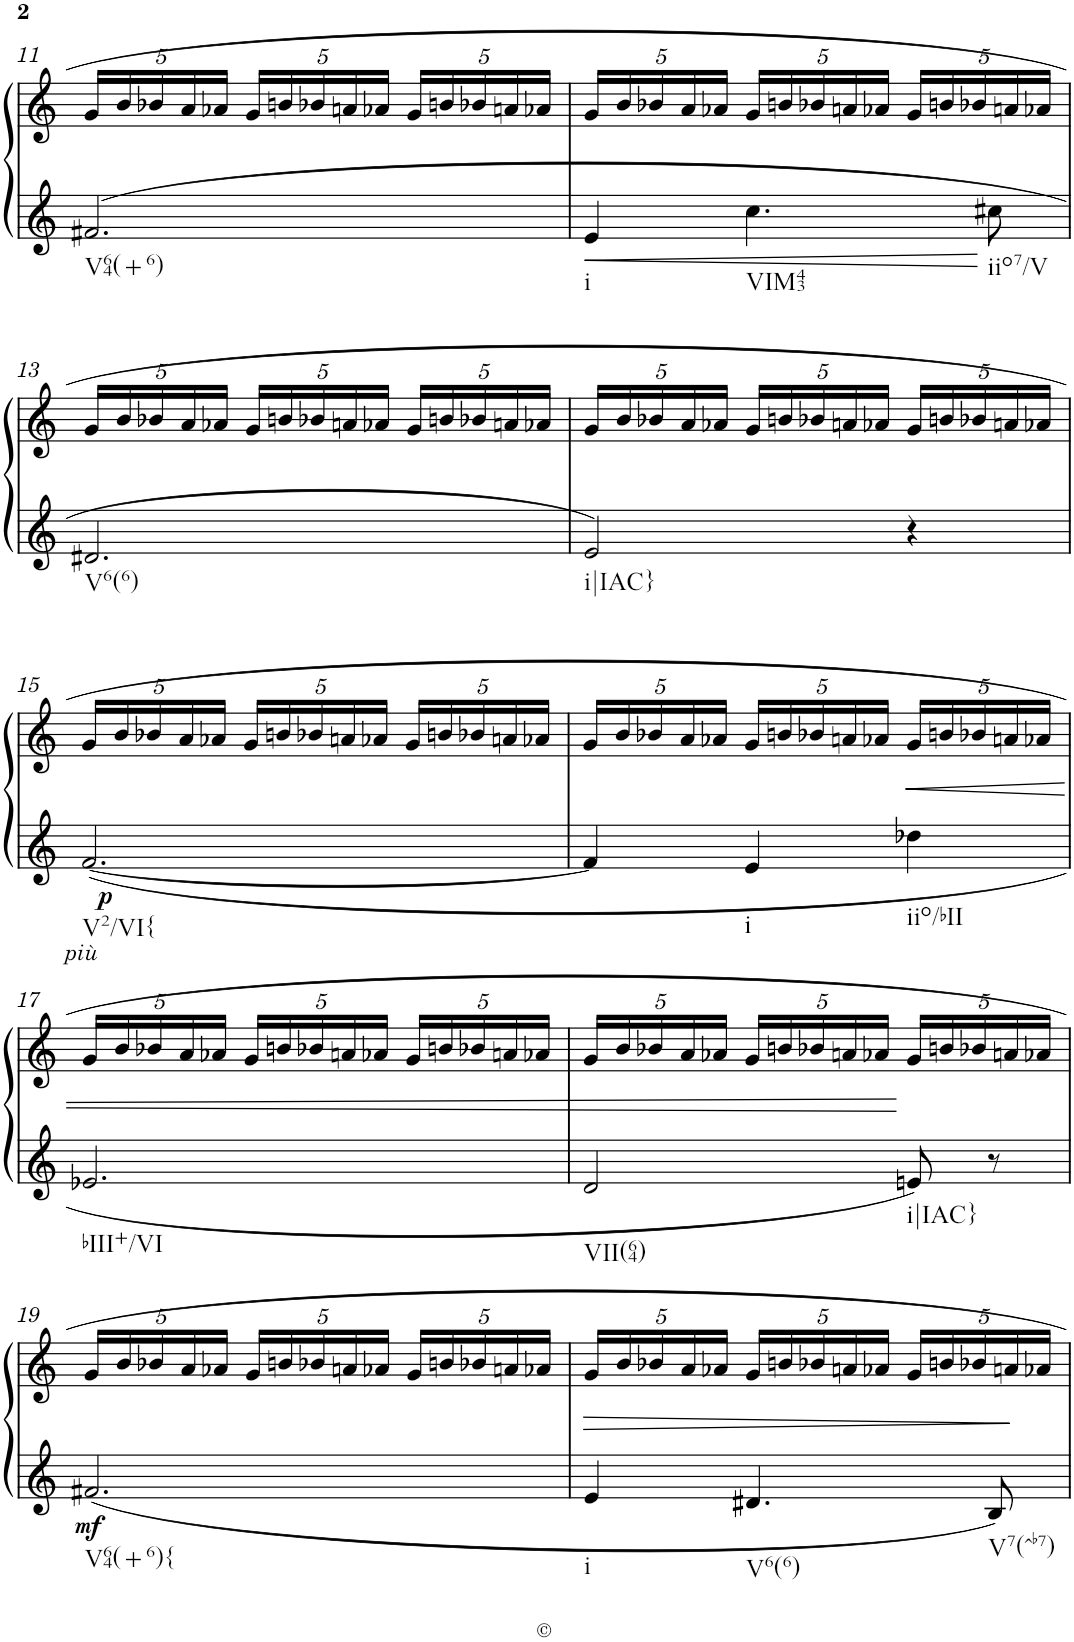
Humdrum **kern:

**kern	**kern	**dynam
*part1	*part1	*part1
*staff2	*staff1	*staff1/2
*I"Piano	*	*
*I'Pno.	*	*
!!LO:PB:g=z
*clefG2	*clefG2	*
*k[]	*k[]	*
*M3/4	*M3/4	*
*	*Xbrackettup	*
=11	=11	=11
!LO:TX:b:t=V64(+6)	!	!
2.f#X/	20g/LL	.
.	20b/	.
.	20b-X/	.
.	20a/	.
.	20a-X/JJ	.
.	20g/LL	.
.	20bn/	.
.	20b-X/	.
.	20an/	.
.	20a-X/JJ	.
.	20g/LL	.
.	20bn/	.
.	20b-X/	.
.	20an/	.
.	20a-X/JJ	.
=12	=12	=12
!LO:TX:b:t=i	!	!
4e/	20g/LL	.
.	20b/	.
.	20b-X/	.
.	20a/	.
.	20a-X/JJ	.
!LO:TX:b:t=VIM43	!	!
4.cc\	20g/LL	.
.	20bn/	.
.	20b-X/	.
.	20an/	.
.	20a-X/JJ	.
.	20g/LL	.
.	20bn/	.
.	20b-X/	.
!LO:TX:b:t=iio7/V	!	!
8cc#X\	.	.
.	20an/	.
.	20a-X/JJ	.
!!LO:LB:g=z
=13	=13	=13
!LO:TX:b:t=V6(6)	!	!
2.d#X/	20g/LL	.
.	20b/	.
.	20b-X/	.
.	20a/	.
.	20a-X/JJ	.
.	20g/LL	.
.	20bn/	.
.	20b-X/	.
.	20an/	.
.	20a-X/JJ	.
.	20g/LL	.
.	20bn/	.
.	20b-X/	.
.	20an/	.
.	20a-X/JJ	.
=14	=14	=14
!LO:TX:b:t=i|IAC}	!	!
2e/	20g/LL	.
.	20b/	.
.	20b-X/	.
.	20a/	.
.	20a-X/JJ	.
.	20g/LL	.
.	20bn/	.
.	20b-X/	.
.	20an/	.
.	20a-X/JJ	.
4r	20g/LL	.
.	20bn/	.
.	20b-X/	.
.	20an/	.
.	20a-X/JJ	.
!!LO:LB:g=z
=15	=15	=15
!LO:TX:b:i:t=più	!	!
!LO:TX:b:t=V2/VI{	!	!
!	!	!LO:DY:b=2
[2.f/	20g/LL	p
.	20b/	.
.	20b-X/	.
.	20a/	.
.	20a-X/JJ	.
.	20g/LL	.
.	20bn/	.
.	20b-X/	.
.	20an/	.
.	20a-X/JJ	.
.	20g/LL	.
.	20bn/	.
.	20b-X/	.
.	20an/	.
.	20a-X/JJ	.
=16	=16	=16
4f/]	20g/LL	.
.	20b/	.
.	20b-X/	.
.	20a/	.
.	20a-X/JJ	.
!LO:TX:b:t=i	!	!
4e/	20g/LL	.
.	20bn/	.
.	20b-X/	.
.	20an/	.
.	20a-X/JJ	.
!LO:TX:b:t=iio/bII	!	!
4dd-X\	20g/LL	.
.	20bn/	.
.	20b-X/	.
.	20an/	.
.	20a-X/JJ	.
!!LO:LB:g=z
=17	=17	=17
!LO:TX:b:t=bIII+/VI	!	!
2.e-X/	20g/LL	.
.	20b/	.
.	20b-X/	.
.	20a/	.
.	20a-X/JJ	.
.	20g/LL	.
.	20bn/	.
.	20b-X/	.
.	20an/	.
.	20a-X/JJ	.
.	20g/LL	.
.	20bn/	.
.	20b-X/	.
.	20an/	.
.	20a-X/JJ	.
=18	=18	=18
!LO:TX:b:t=VII(64)	!	!
2d/	20g/LL	.
.	20b/	.
.	20b-X/	.
.	20a/	.
.	20a-X/JJ	.
.	20g/LL	.
.	20bn/	.
.	20b-X/	.
.	20an/	.
.	20a-X/JJ	.
!LO:TX:b:t=i|IAC}	!	!
8en/	20g/LL	.
.	20bn/	.
.	20b-X/	.
8r	.	.
.	20an/	.
.	20a-X/JJ	.
!!LO:LB:g=z
=19	=19	=19
!LO:TX:b:t=V64(+6){	!	!
!	!	!LO:DY:b=2
2.f#X/	20g/LL	mf
.	20b/	.
.	20b-X/	.
.	20a/	.
.	20a-X/JJ	.
.	20g/LL	.
.	20bn/	.
.	20b-X/	.
.	20an/	.
.	20a-X/JJ	.
.	20g/LL	.
.	20bn/	.
.	20b-X/	.
.	20an/	.
.	20a-X/JJ	.
=20	=20	=20
!LO:TX:b:t=i	!	!
4e/	20g/LL	.
.	20b/	.
.	20b-X/	.
.	20a/	.
.	20a-X/JJ	.
!LO:TX:b:t=V6(6)	!	!
4.d#X/	20g/LL	.
.	20bn/	.
.	20b-X/	.
.	20an/	.
.	20a-X/JJ	.
.	20g/LL	.
.	20bn/	.
.	20b-X/	.
!LO:TX:b:t=V7(^b7)	!	!
8B/	.	.
.	20an/	.
.	20a-X/JJ	.
=	=	=
*-	*-	*-
